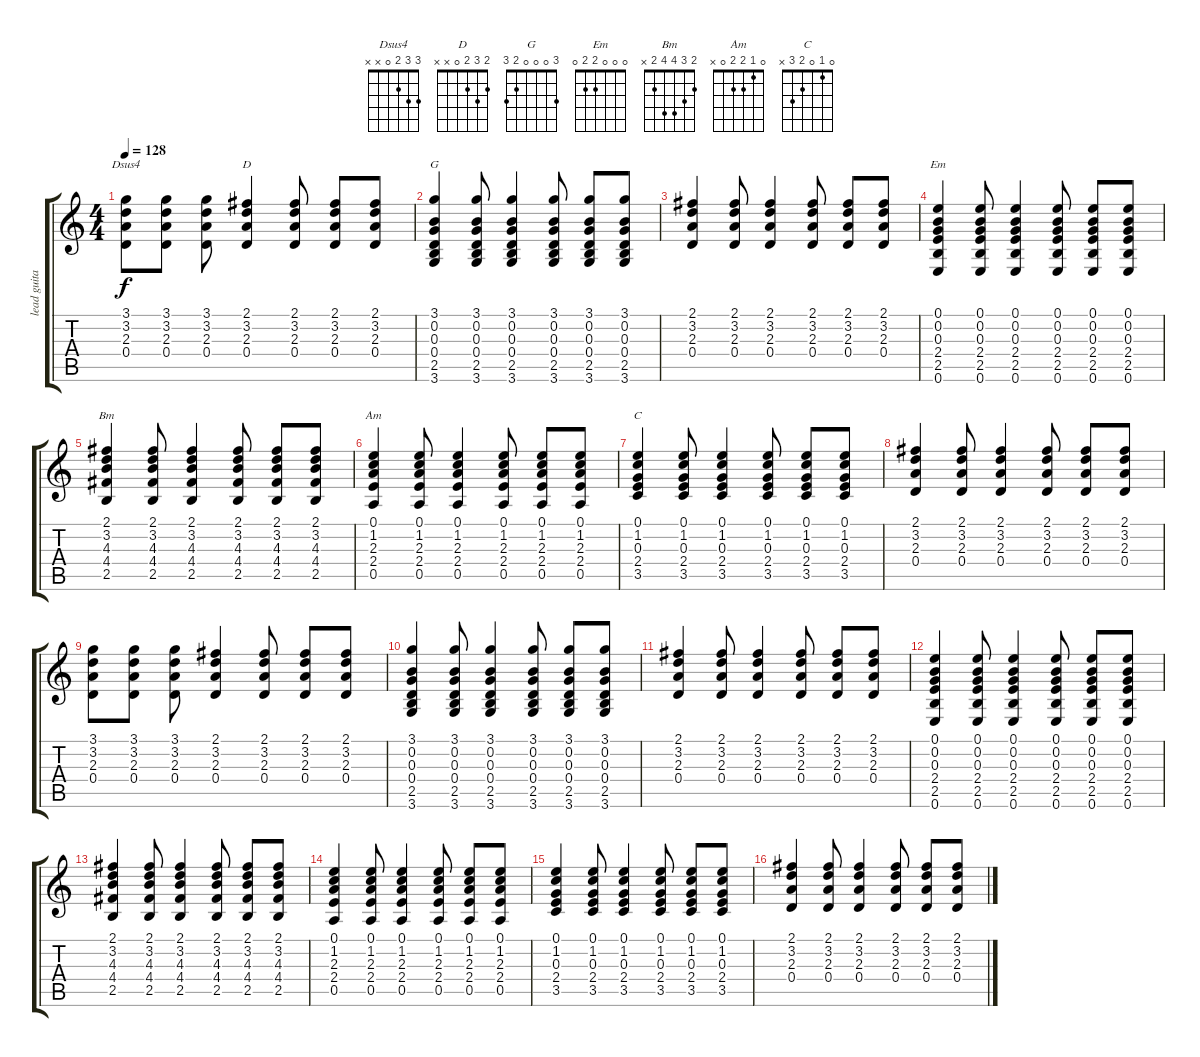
\track ("lead guitar 2" "lead guita") {instrument distortionguitar}
\staff {score tabs}
\tuning (E4 B3 G3 D3 A2 E2) {hide}
\chord ("Dsus4" 3 3 2 0 x x)
\chord ("D" 2 3 2 0 x x)
\chord ("G" 3 0 0 0 2 3)
\chord ("Em" 0 0 0 2 2 0)
\chord ("Bm" 2 3 4 4 2 x)
\chord ("Am" 0 1 2 2 0 x)
\chord ("C" 0 1 0 2 3 x)
\ts (4 4)
\tempo 128
\clef g2
\ks c
(3.1 3.2 2.3 0.4).8{ch "Dsus4" dy f} (3.1 3.2 2.3 0.4).8 (3.1 3.2 2.3 0.4).8 (2.1 3.2 2.3 0.4).4{ch "D"} (2.1 3.2 2.3 0.4).8 (2.1 3.2 2.3 0.4).8 (2.1 3.2 2.3 0.4).8 |
(3.1 0.2 0.3 0.4 2.5 3.6).4{ch "G"} (3.1 0.2 0.3 0.4 2.5 3.6).8 (3.1 0.2 0.3 0.4 2.5 3.6).4 (3.1 0.2 0.3 0.4 2.5 3.6).8 (3.1 0.2 0.3 0.4 2.5 3.6).8 (3.1 0.2 0.3 0.4 2.5 3.6).8 |
(2.1 3.2 2.3 0.4).4 (2.1 3.2 2.3 0.4).8 (2.1 3.2 2.3 0.4).4 (2.1 3.2 2.3 0.4).8 (2.1 3.2 2.3 0.4).8 (2.1 3.2 2.3 0.4).8 |
(0.1 0.2 0.3 2.4 2.5 0.6).4{ch "Em"} (0.1 0.2 0.3 2.4 2.5 0.6).8 (0.1 0.2 0.3 2.4 2.5 0.6).4 (0.1 0.2 0.3 2.4 2.5 0.6).8 (0.1 0.2 0.3 2.4 2.5 0.6).8 (0.1 0.2 0.3 2.4 2.5 0.6).8 |
(2.1 3.2 4.3 4.4 2.5).4{ch "Bm"} (2.1 3.2 4.3 4.4 2.5).8 (2.1 3.2 4.3 4.4 2.5).4 (2.1 3.2 4.3 4.4 2.5).8 (2.1 3.2 4.3 4.4 2.5).8 (2.1 3.2 4.3 4.4 2.5).8 |
(0.1 1.2 2.3 2.4 0.5).4{ch "Am"} (0.1 1.2 2.3 2.4 0.5).8 (0.1 1.2 2.3 2.4 0.5).4 (0.1 1.2 2.3 2.4 0.5).8 (0.1 1.2 2.3 2.4 0.5).8 (0.1 1.2 2.3 2.4 0.5).8 |
(0.1 1.2 0.3 2.4 3.5).4{ch "C"} (0.1 1.2 0.3 2.4 3.5).8 (0.1 1.2 0.3 2.4 3.5).4 (0.1 1.2 0.3 2.4 3.5).8 (0.1 1.2 0.3 2.4 3.5).8 (0.1 1.2 0.3 2.4 3.5).8 |
(2.1 3.2 2.3 0.4).4 (2.1 3.2 2.3 0.4).8 (2.1 3.2 2.3 0.4).4 (2.1 3.2 2.3 0.4).8 (2.1 3.2 2.3 0.4).8 (2.1 3.2 2.3 0.4).8 |
(3.1 3.2 2.3 0.4).8 (3.1 3.2 2.3 0.4).8 (3.1 3.2 2.3 0.4).8 (2.1 3.2 2.3 0.4).4 (2.1 3.2 2.3 0.4).8 (2.1 3.2 2.3 0.4).8 (2.1 3.2 2.3 0.4).8 |
(3.1 0.2 0.3 0.4 2.5 3.6).4 (3.1 0.2 0.3 0.4 2.5 3.6).8 (3.1 0.2 0.3 0.4 2.5 3.6).4 (3.1 0.2 0.3 0.4 2.5 3.6).8 (3.1 0.2 0.3 0.4 2.5 3.6).8 (3.1 0.2 0.3 0.4 2.5 3.6).8 |
(2.1 3.2 2.3 0.4).4 (2.1 3.2 2.3 0.4).8 (2.1 3.2 2.3 0.4).4 (2.1 3.2 2.3 0.4).8 (2.1 3.2 2.3 0.4).8 (2.1 3.2 2.3 0.4).8 |
(0.1 0.2 0.3 2.4 2.5 0.6).4 (0.1 0.2 0.3 2.4 2.5 0.6).8 (0.1 0.2 0.3 2.4 2.5 0.6).4 (0.1 0.2 0.3 2.4 2.5 0.6).8 (0.1 0.2 0.3 2.4 2.5 0.6).8 (0.1 0.2 0.3 2.4 2.5 0.6).8 |
(2.1 3.2 4.3 4.4 2.5).4 (2.1 3.2 4.3 4.4 2.5).8 (2.1 3.2 4.3 4.4 2.5).4 (2.1 3.2 4.3 4.4 2.5).8 (2.1 3.2 4.3 4.4 2.5).8 (2.1 3.2 4.3 4.4 2.5).8 |
(0.1 1.2 2.3 2.4 0.5).4 (0.1 1.2 2.3 2.4 0.5).8 (0.1 1.2 2.3 2.4 0.5).4 (0.1 1.2 2.3 2.4 0.5).8 (0.1 1.2 2.3 2.4 0.5).8 (0.1 1.2 2.3 2.4 0.5).8 |
(0.1 1.2 0.3 2.4 3.5).4 (0.1 1.2 0.3 2.4 3.5).8 (0.1 1.2 0.3 2.4 3.5).4 (0.1 1.2 0.3 2.4 3.5).8 (0.1 1.2 0.3 2.4 3.5).8 (0.1 1.2 0.3 2.4 3.5).8 |
(2.1 3.2 2.3 0.4).4 (2.1 3.2 2.3 0.4).8 (2.1 3.2 2.3 0.4).4 (2.1 3.2 2.3 0.4).8 (2.1 3.2 2.3 0.4).8 (2.1 3.2 2.3 0.4).8
